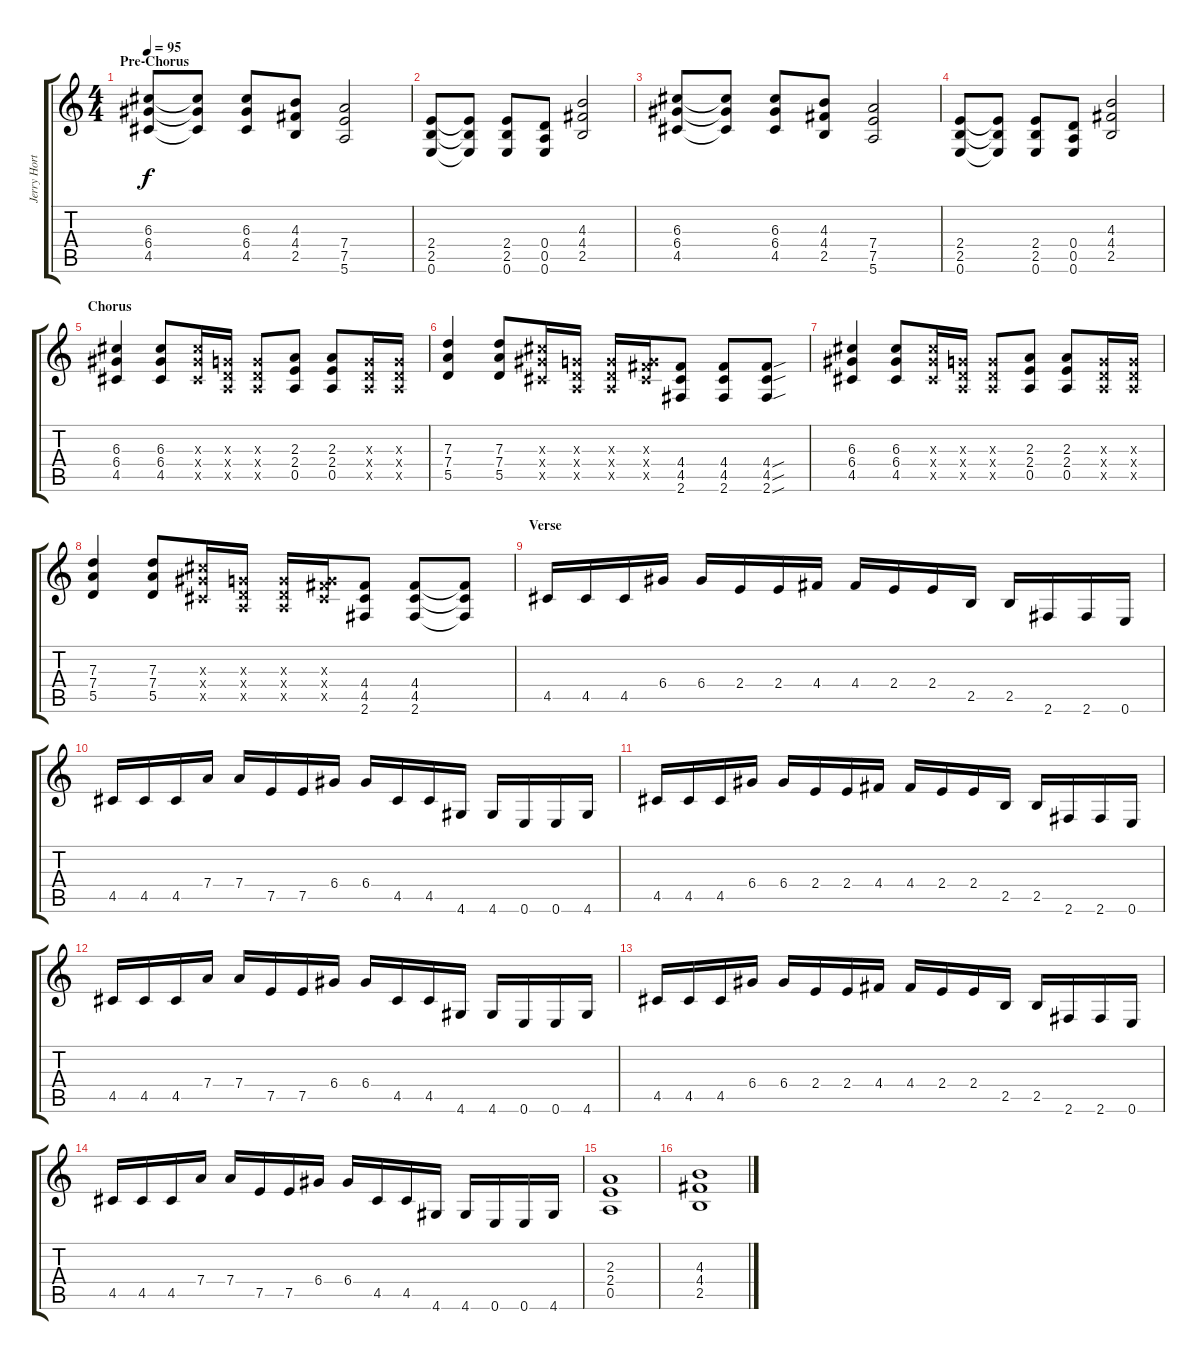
\track ("Jerry Horton " "Jerry Hort") {instrument overdrivenguitar}
\staff {score tabs}
\tuning (E4 B3 G3 D3 A2 E2) {hide}
\ts (4 4)
\section ("" "Pre-Chorus")
\tempo 95
\clef g2
\ks c
(6.3 6.4 4.5).8{dy f} (6.3{t} 6.4{t} 4.5{t}).8 (6.3 6.4 4.5).8 (4.3 4.4 2.5).8 (7.4 7.5 5.6).2 |
(2.4 2.5 0.6).8 (2.4{t} 2.5{t} 0.6{t}).8 (2.4 2.5 0.6).8 (0.4 0.5 0.6).8 (4.3 4.4 2.5).2 |
(6.3 6.4 4.5).8 (6.3{t} 6.4{t} 4.5{t}).8 (6.3 6.4 4.5).8 (4.3 4.4 2.5).8 (7.4 7.5 5.6).2 |
(2.4 2.5 0.6).8 (2.4{t} 2.5{t} 0.6{t}).8 (2.4 2.5 0.6).8 (0.4 0.5 0.6).8 (4.3 4.4 2.5).2 |
\section ("" "Chorus")
(6.3 6.4 4.5).4 (6.3 6.4 4.5).8 (6.3{x} 6.4{x} 4.5{x}).16 (0.3{x} 0.4{x} 0.5{x}).16 (0.3{x} 0.4{x} 0.5{x}).8 (2.3 2.4 0.5).8 (2.3 2.4 0.5).8 (0.3{x} 0.4{x} 0.5{x}).16 (0.3{x} 0.4{x} 0.5{x}).16 |
(7.3 7.4 5.5).4 (7.3 7.4 5.5).8 (6.3{x} 6.4{x} 4.5{x}).16 (0.3{x} 0.4{x} 0.5{x}).16 (0.3{x} 0.4{x} 0.5{x}).16 (0.3{x} 4.4{x} 4.5{x}).16 (4.4 4.5 2.6).8 (4.4 4.5 2.6).8 (4.4{sou} 4.5{sou} 2.6{sou}).8 |
(6.3 6.4 4.5).4 (6.3 6.4 4.5).8 (6.3{x} 6.4{x} 4.5{x}).16 (0.3{x} 0.4{x} 0.5{x}).16 (0.3{x} 0.4{x} 0.5{x}).8 (2.3 2.4 0.5).8 (2.3 2.4 0.5).8 (0.3{x} 0.4{x} 0.5{x}).16 (0.3{x} 0.4{x} 0.5{x}).16 |
(7.3 7.4 5.5).4 (7.3 7.4 5.5).8 (6.3{x} 6.4{x} 4.5{x}).16 (0.3{x} 0.4{x} 0.5{x}).16 (0.3{x} 0.4{x} 0.5{x}).16 (0.3{x} 4.4{x} 4.5{x}).16 (4.4 4.5 2.6).8 (4.4 4.5 2.6).8 (4.4{t} 4.5{t} 2.6{t}).8 |
\section ("" "Verse")
4.5.16 4.5.16 4.5.16 6.4.16 6.4.16 2.4.16 2.4.16 4.4.16 4.4.16 2.4.16 2.4.16 2.5.16 2.5.16 2.6.16 2.6.16 0.6.16 |
4.5.16 4.5.16 4.5.16 7.4.16 7.4.16 7.5.16 7.5.16 6.4.16 6.4.16 4.5.16 4.5.16 4.6.16 4.6.16 0.6.16 0.6.16 4.6.16 |
4.5.16 4.5.16 4.5.16 6.4.16 6.4.16 2.4.16 2.4.16 4.4.16 4.4.16 2.4.16 2.4.16 2.5.16 2.5.16 2.6.16 2.6.16 0.6.16 |
4.5.16 4.5.16 4.5.16 7.4.16 7.4.16 7.5.16 7.5.16 6.4.16 6.4.16 4.5.16 4.5.16 4.6.16 4.6.16 0.6.16 0.6.16 4.6.16 |
4.5.16 4.5.16 4.5.16 6.4.16 6.4.16 2.4.16 2.4.16 4.4.16 4.4.16 2.4.16 2.4.16 2.5.16 2.5.16 2.6.16 2.6.16 0.6.16 |
4.5.16 4.5.16 4.5.16 7.4.16 7.4.16 7.5.16 7.5.16 6.4.16 6.4.16 4.5.16 4.5.16 4.6.16 4.6.16 0.6.16 0.6.16 4.6.16 |
(2.3 2.4 0.5).1 |
(4.3 4.4 2.5).1
